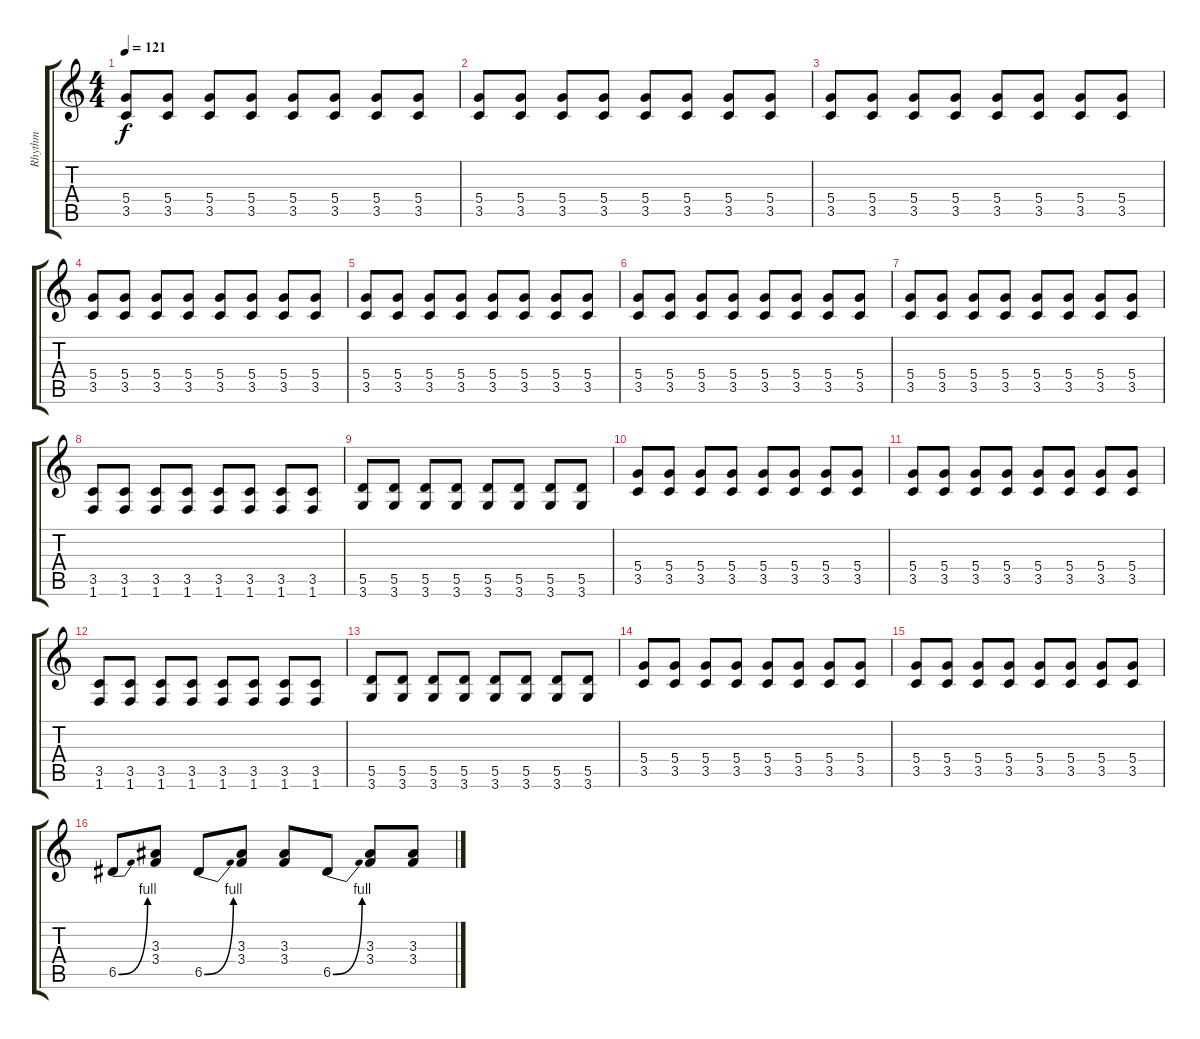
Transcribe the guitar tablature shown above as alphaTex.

\track ("Rhythm" "Rhythm") {instrument overdrivenguitar}
\staff {score tabs}
\tuning (E4 B3 G3 D3 A2 E2) {hide}
\ts (4 4)
\tempo 121
\clef g2
\ks c
(5.4 3.5).8{dy f} (5.4 3.5).8 (5.4 3.5).8 (5.4 3.5).8 (5.4 3.5).8 (5.4 3.5).8 (5.4 3.5).8 (5.4 3.5).8 |
(5.4 3.5).8 (5.4 3.5).8 (5.4 3.5).8 (5.4 3.5).8 (5.4 3.5).8 (5.4 3.5).8 (5.4 3.5).8 (5.4 3.5).8 |
(5.4 3.5).8 (5.4 3.5).8 (5.4 3.5).8 (5.4 3.5).8 (5.4 3.5).8 (5.4 3.5).8 (5.4 3.5).8 (5.4 3.5).8 |
(5.4 3.5).8 (5.4 3.5).8 (5.4 3.5).8 (5.4 3.5).8 (5.4 3.5).8 (5.4 3.5).8 (5.4 3.5).8 (5.4 3.5).8 |
(5.4 3.5).8 (5.4 3.5).8 (5.4 3.5).8 (5.4 3.5).8 (5.4 3.5).8 (5.4 3.5).8 (5.4 3.5).8 (5.4 3.5).8 |
(5.4 3.5).8 (5.4 3.5).8 (5.4 3.5).8 (5.4 3.5).8 (5.4 3.5).8 (5.4 3.5).8 (5.4 3.5).8 (5.4 3.5).8 |
(5.4 3.5).8 (5.4 3.5).8 (5.4 3.5).8 (5.4 3.5).8 (5.4 3.5).8 (5.4 3.5).8 (5.4 3.5).8 (5.4 3.5).8 |
(3.5 1.6).8 (3.5 1.6).8 (3.5 1.6).8 (3.5 1.6).8 (3.5 1.6).8 (3.5 1.6).8 (3.5 1.6).8 (3.5 1.6).8 |
(5.5 3.6).8 (5.5 3.6).8 (5.5 3.6).8 (5.5 3.6).8 (5.5 3.6).8 (5.5 3.6).8 (5.5 3.6).8 (5.5 3.6).8 |
(5.4 3.5).8 (5.4 3.5).8 (5.4 3.5).8 (5.4 3.5).8 (5.4 3.5).8 (5.4 3.5).8 (5.4 3.5).8 (5.4 3.5).8 |
(5.4 3.5).8 (5.4 3.5).8 (5.4 3.5).8 (5.4 3.5).8 (5.4 3.5).8 (5.4 3.5).8 (5.4 3.5).8 (5.4 3.5).8 |
(3.5 1.6).8 (3.5 1.6).8 (3.5 1.6).8 (3.5 1.6).8 (3.5 1.6).8 (3.5 1.6).8 (3.5 1.6).8 (3.5 1.6).8 |
(5.5 3.6).8 (5.5 3.6).8 (5.5 3.6).8 (5.5 3.6).8 (5.5 3.6).8 (5.5 3.6).8 (5.5 3.6).8 (5.5 3.6).8 |
(5.4 3.5).8 (5.4 3.5).8 (5.4 3.5).8 (5.4 3.5).8 (5.4 3.5).8 (5.4 3.5).8 (5.4 3.5).8 (5.4 3.5).8 |
(5.4 3.5).8 (5.4 3.5).8 (5.4 3.5).8 (5.4 3.5).8 (5.4 3.5).8 (5.4 3.5).8 (5.4 3.5).8 (5.4 3.5).8 |
6.5{be (bend 0 0 60 4)}.8 (3.3 3.4).8 6.5{be (bend 0 0 60 4)}.8 (3.3 3.4).8 (3.3 3.4).8 6.5{be (bend 0 0 60 4)}.8 (3.3 3.4).8 (3.3 3.4).8
